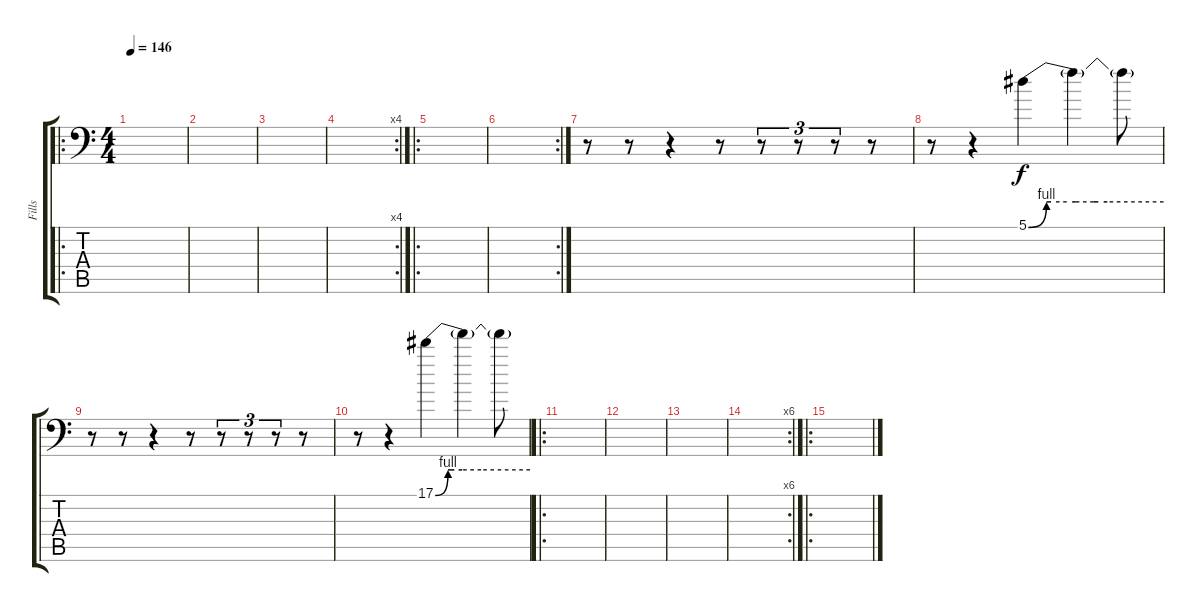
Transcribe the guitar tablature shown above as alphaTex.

\track ("Fills" "Fills") {instrument overdrivenguitar}
\staff {score tabs}
\tuning (Bb3 F3 Db3 Ab2 Eb2 Bb1) {hide}
\ro
\ts (4 4)
\tempo 146
\clef f4
\ks c
|
|
|
\rc 4
|
\ro
|
\rc 2
|
r.8 r.8 r.4 r.8 r.8{tu (3 2)} r.8{tu (3 2)} r.8{tu (3 2)} r.8 |
r.8 r.4 5.1{be (custom 0 0 8 4 10 4 17 4 21 4 29 4 31 4 35 4 60 4)}.4{dy f} 5.1{t}.4 5.1{t}.8 |
r.8 r.8 r.4 r.8 r.8{tu (3 2)} r.8{tu (3 2)} r.8{tu (3 2)} r.8 |
r.8 r.4 17.1{be (custom 0 0 8 4 12 4 17 4 29 4 60 4)}.4 17.1{t}.4 17.1{t}.8 |
\ro
|
|
|
\rc 6
|
\ro
